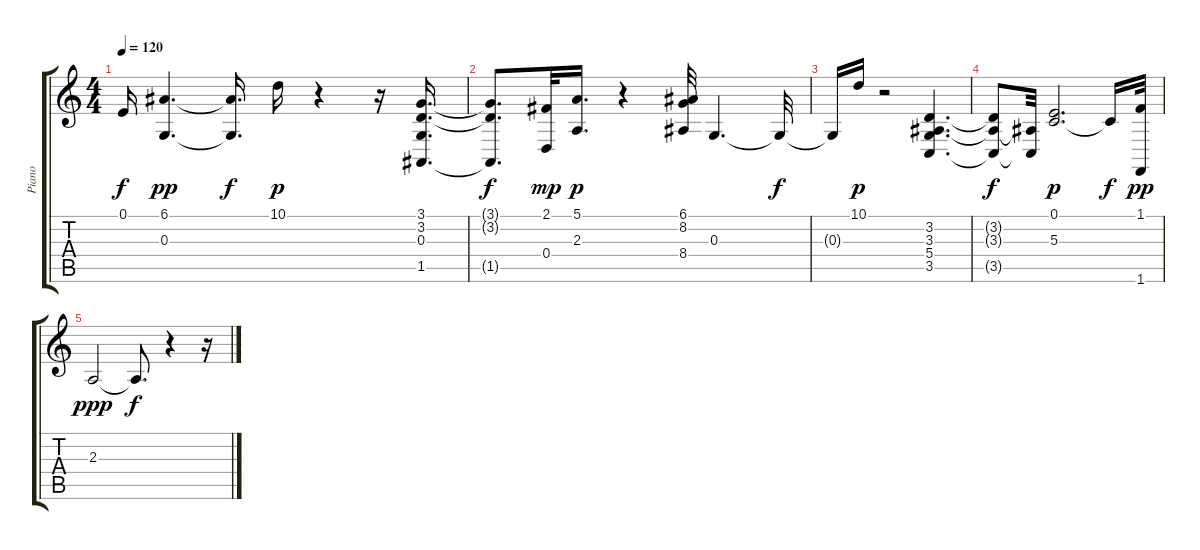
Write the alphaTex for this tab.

\track ("Piano" "Piano") {instrument acousticgrandpiano}
\staff {score tabs}
\tuning (E4 B3 G3 D3 A2 E2) {hide}
\ts (4 4)
\tempo 120
\clef g2
\ks c
0.1{t}.16{dy f} (6.1 0.3).4{d dy pp} (6.1{t} 0.3{t}).16{d dy f} 10.1.16{dy p} r.4 r.16 (3.1 3.2 0.3 1.5).16{d} |
(3.1{t} 3.2{t} 1.5{t}).8{d dy f} (2.1 0.4).32{dy mp} (5.1 2.3).16{d dy p} r.4 (6.1 8.2 8.4).32 0.3.4{d} 0.3{t}.32{dy f} |
0.3{t}.16 10.1.16{dy p} r.2 (3.2 3.3 5.4 3.5).4{d} |
(3.2{t} 3.3{t} 3.5{t}).8{dy f} (3.3{t} 3.5{t}).32 (0.1 5.3).2{d dy p} 5.3{t}.16{dy f} (1.1 1.6).32{dy pp} |
2.3.2{dy ppp} 2.3{t}.8{d dy f} r.4 r.16
